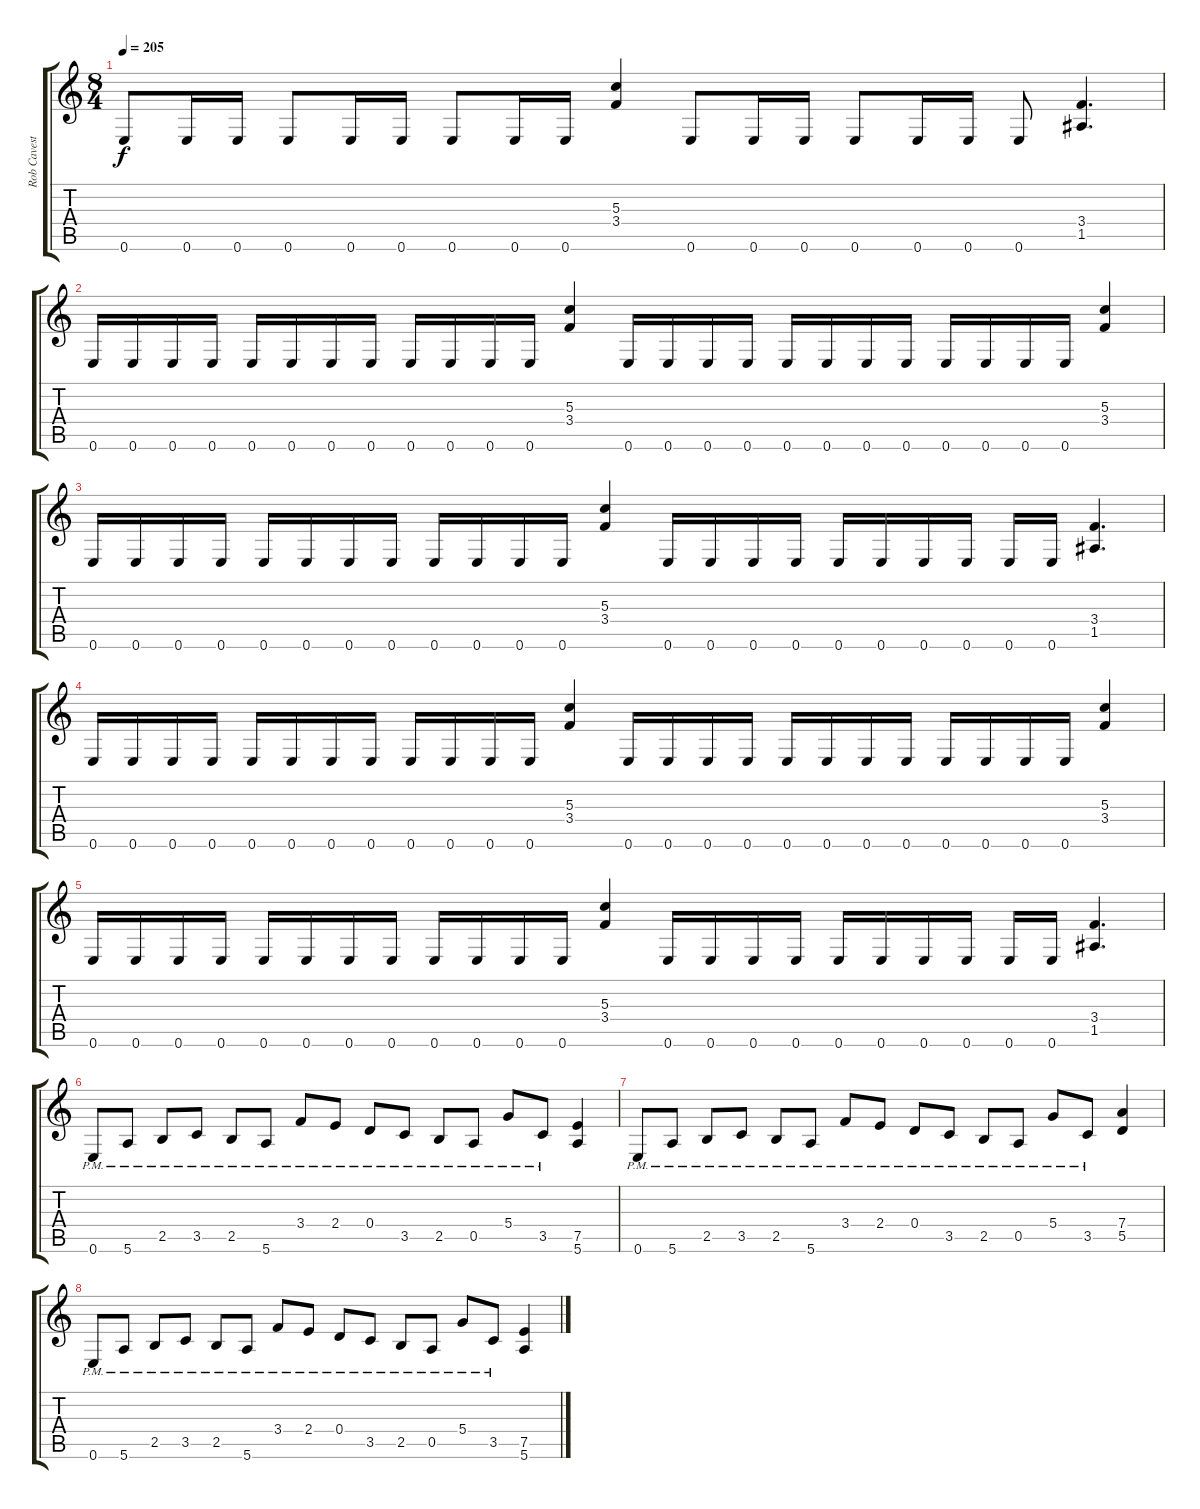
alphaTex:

\track ("Rob Cavestany - Guitar" "Rob Cavest") {instrument distortionguitar}
\staff {score tabs}
\tuning (E4 B3 G3 D3 A2 E2) {hide}
\ts (8 4)
\tempo 205
\clef g2
\ks c
0.6.8{dy f} 0.6.16 0.6.16 0.6.8 0.6.16 0.6.16 0.6.8 0.6.16 0.6.16 (5.3 3.4).4 0.6.8 0.6.16 0.6.16 0.6.8 0.6.16 0.6.16 0.6.8 (3.4 1.5).4{d} |
0.6.16 0.6.16 0.6.16 0.6.16 0.6.16 0.6.16 0.6.16 0.6.16 0.6.16 0.6.16 0.6.16 0.6.16 (5.3 3.4).4 0.6.16 0.6.16 0.6.16 0.6.16 0.6.16 0.6.16 0.6.16 0.6.16 0.6.16 0.6.16 0.6.16 0.6.16 (5.3 3.4).4 |
0.6.16 0.6.16 0.6.16 0.6.16 0.6.16 0.6.16 0.6.16 0.6.16 0.6.16 0.6.16 0.6.16 0.6.16 (5.3 3.4).4 0.6.16 0.6.16 0.6.16 0.6.16 0.6.16 0.6.16 0.6.16 0.6.16 0.6.16 0.6.16 (3.4 1.5).4{d} |
0.6.16 0.6.16 0.6.16 0.6.16 0.6.16 0.6.16 0.6.16 0.6.16 0.6.16 0.6.16 0.6.16 0.6.16 (5.3 3.4).4 0.6.16 0.6.16 0.6.16 0.6.16 0.6.16 0.6.16 0.6.16 0.6.16 0.6.16 0.6.16 0.6.16 0.6.16 (5.3 3.4).4 |
0.6.16 0.6.16 0.6.16 0.6.16 0.6.16 0.6.16 0.6.16 0.6.16 0.6.16 0.6.16 0.6.16 0.6.16 (5.3 3.4).4 0.6.16 0.6.16 0.6.16 0.6.16 0.6.16 0.6.16 0.6.16 0.6.16 0.6.16 0.6.16 (3.4 1.5).4{d} |
0.6{pm}.8 5.6{pm}.8 2.5{pm}.8 3.5{pm}.8 2.5{pm}.8 5.6{pm}.8 3.4{pm}.8 2.4{pm}.8 0.4{pm}.8 3.5{pm}.8 2.5{pm}.8 0.5{pm}.8 5.4{pm}.8 3.5{pm}.8 (7.5 5.6).4 |
0.6{pm}.8 5.6{pm}.8 2.5{pm}.8 3.5{pm}.8 2.5{pm}.8 5.6{pm}.8 3.4{pm}.8 2.4{pm}.8 0.4{pm}.8 3.5{pm}.8 2.5{pm}.8 0.5{pm}.8 5.4{pm}.8 3.5{pm}.8 (7.4 5.5).4 |
0.6{pm}.8 5.6{pm}.8 2.5{pm}.8 3.5{pm}.8 2.5{pm}.8 5.6{pm}.8 3.4{pm}.8 2.4{pm}.8 0.4{pm}.8 3.5{pm}.8 2.5{pm}.8 0.5{pm}.8 5.4{pm}.8 3.5{pm}.8 (7.5 5.6).4
